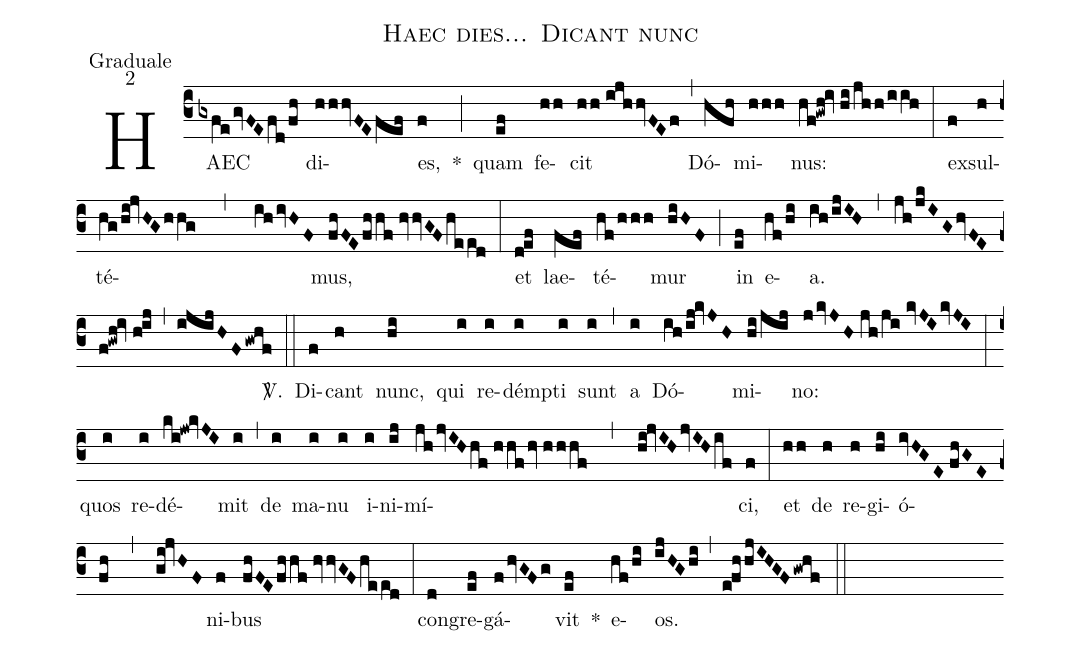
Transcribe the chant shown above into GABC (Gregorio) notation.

name:Haec dies... Dicant nunc;
office-part:Graduale;
mode:2;
%%
(c3) HAEC(gxfe/gvFEfd/fh) di(hhhvFE/fef)es,(f) *(;) quam(ef) fe(hh)cit(hh//ijhhvFEf) (,) Dó(hfh)mi(hhh)nus:(hf!gwh!iv//hi/jhh/iih) (:) ex(f)sul(h)té(hg/hi!jvHG/hhg , ih/ivHF)mus,(fhFE/fhhf//hvvGF/heed) (:) et(d!ef) lae(fef)té(hf/hhh)mur(hiHF) (;) in(ef) e(hf/hi)a.(ih/ijIH,jh/jkIG/hvFE//f!gwh!iv///h!ij) (,) (ijijHF/gwhf) <sp>V/</sp>.(::) Di(f)cant(h) nunc,(hi) qui(i) re(i)démp(i)ti(i) sunt(i) (,) a(i) Dó(ih/ij!kvJH)mi(hi/jij)no:(jkvJH//jh/ji//kvJI/kvJI) (:) quos(i) re(i)dé(ki!jw!kvJI)mit(i) (,) de(i) ma(i)nu(i) i(i)ni(ij)mí(jh/jvIH/hf//hhf/hv//hhhf , hi!jvIH/jvIH/if)ci,(f) (:) et(hh) de(h) re(h)gi(hi)ó(ivHGE//fhGE/fh , gi!jvHF)ni(f)bus(fhFE/fhhf//hvvGFheed) (:) con(d)gre(ef)gá(f/hvGFg)vit(ef) *() e(hf/hi)os.(ijHG/hi) (,) (e!fhhjIHGF/gwhf) (::)
